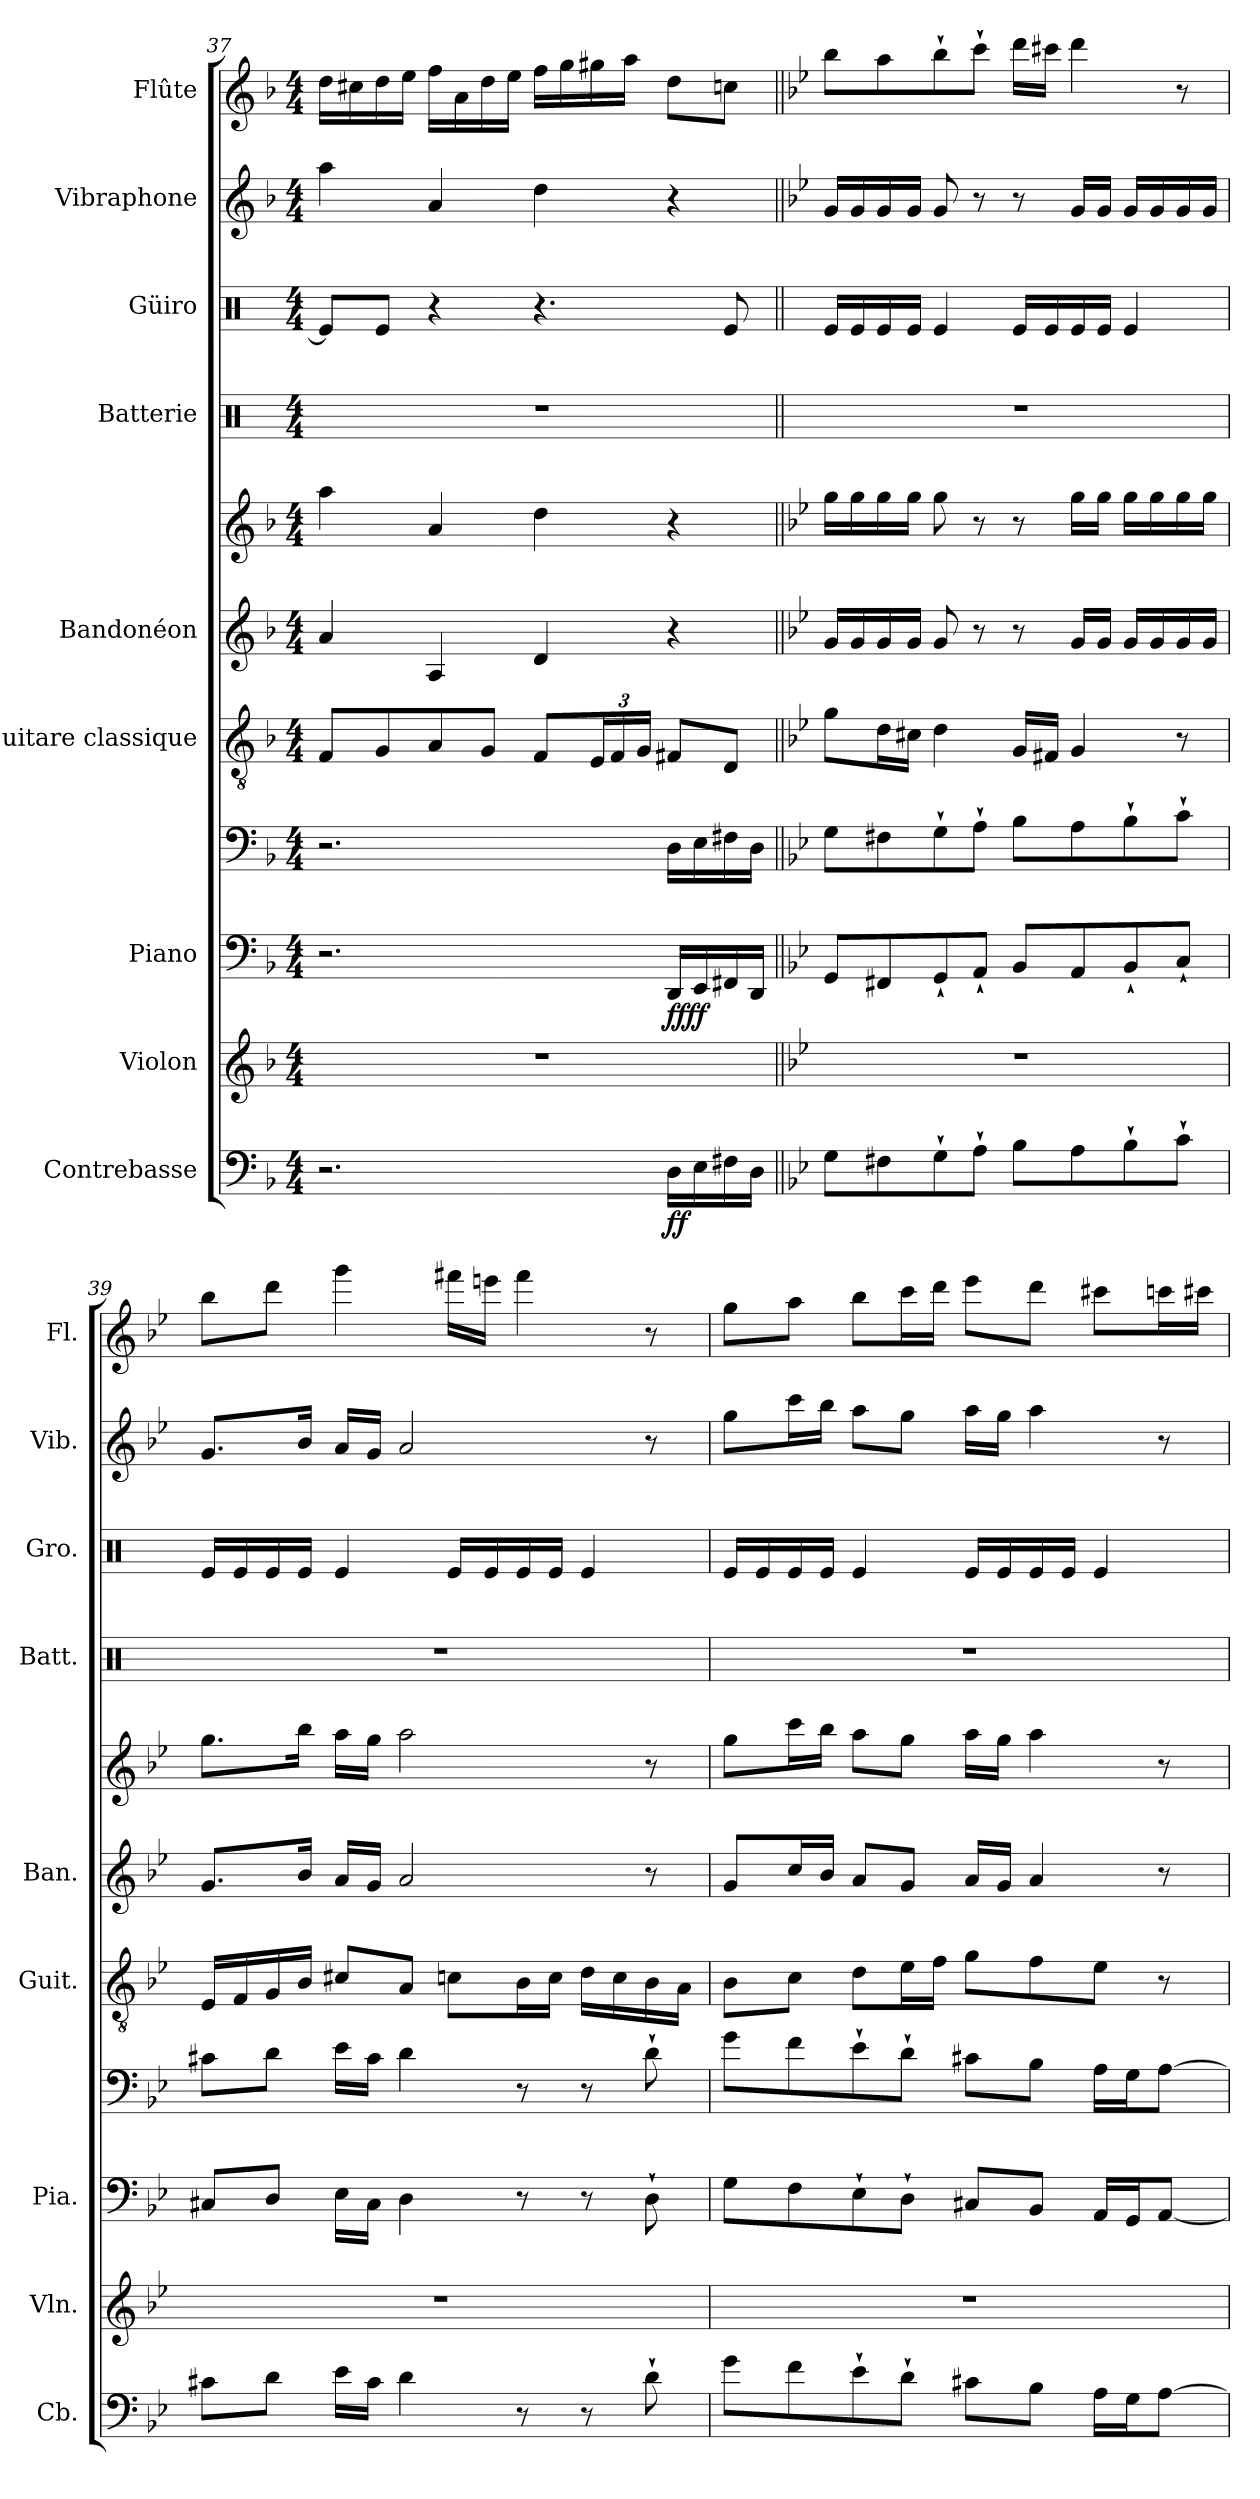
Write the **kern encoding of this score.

**kern	**dynam	**kern	**kern	**kern	**dynam	**kern	**kern	**kern	**kern	**kern	**kern	**kern
*part9	*part9	*part8	*part7	*part7	*part7	*part6	*part5	*part5	*part4	*part3	*part2	*part1
*staff11	*staff11	*staff10	*staff9	*staff8	*staff8/9	*staff7	*staff6	*staff5	*staff4	*staff3	*staff2	*staff1
*I"Contrebasse	*	*I"Violon	*I"Piano	*	*	*I"Guitare classique	*I"Bandonéon	*	*I"Batterie	*I"Güiro	*I"Vibraphone	*I"Flûte
*I'Cb.	*	*I'Vln.	*I'Pia.	*	*	*I'Guit.	*I'Ban.	*	*I'Batt.	*I'Gro.	*I'Vib.	*I'Fl.
*clefF4	*	*clefG2	*clefF4	*clefF4	*	*clefGv2	*clefG2	*clefG2	*clefX	*clefX	*clefG2	*clefG2
*ITrd7c12	*	*	*	*	*	*	*	*	*	*	*	*
*k[b-]	*	*k[b-]	*k[b-]	*k[b-]	*	*k[b-]	*k[b-]	*k[b-]	*k[]	*k[]	*k[b-]	*k[b-]
*M4/4	*	*M4/4	*M4/4	*M4/4	*	*M4/4	*M4/4	*M4/4	*M4/4	*M4/4	*M4/4	*M4/4
=37	=37	=37	=37	=37	=37	=37	=37	=37	=37	=37	=37	=37
2.r	.	1r	2.r	2.r	.	8F/L	4a/	4aa\	1r	8Re/L]	4aa\	16dd\LL
.	.	.	.	.	.	.	.	.	.	.	.	16cc#X\
.	.	.	.	.	.	8G/	.	.	.	8Re/J	.	16dd\
.	.	.	.	.	.	.	.	.	.	.	.	16ee\JJ
.	.	.	.	.	.	8A/	4A/	4a/	.	4r	4a/	16ff\LL
.	.	.	.	.	.	.	.	.	.	.	.	16a\
.	.	.	.	.	.	8G/J	.	.	.	.	.	16dd\
.	.	.	.	.	.	.	.	.	.	.	.	16ee\JJ
.	.	.	.	.	.	8F/L	4d/	4dd\	.	4.r	4dd\	16ff\LL
.	.	.	.	.	.	.	.	.	.	.	.	16gg\
*	*	*	*	*	*	*Xbrackettup	*	*	*	*	*	*
.	.	.	.	.	.	24E/L	.	.	.	.	.	16gg#X\
.	.	.	.	.	.	24F/	.	.	.	.	.	.
.	.	.	.	.	.	.	.	.	.	.	.	16aa\JJ
.	.	.	.	.	.	24G/JJ	.	.	.	.	.	.
!	!LO:DY:b	!	!	!	!LO:DY:b=2	!	!	!	!	!	!	!
!	!	!	!	!	!LO:DY:n=1:b	!	!	!	!	!	!	!
16DD\LL	ff	.	16DD/LL	16D\LL	ff ff	8F#X/L	4r	4r	.	.	4r	8dd\L
16EE\	.	.	16EE/	16E\	.	.	.	.	.	.	.	.
16FF#X\	.	.	16FF#X/	16F#X\	.	8D/J	.	.	.	8Re/	.	8ccn\J
16DD\JJ	.	.	16DD/JJ	16D\JJ	.	.	.	.	.	.	.	.
!!LO:PB:g=z
=38||	=38||	=38||	=38||	=38||	=38||	=38||	=38||	=38||	=38||	=38||	=38||	=38||
*k[b-e-]	*	*k[b-e-]	*k[b-e-]	*k[b-e-]	*	*k[b-e-]	*k[b-e-]	*k[b-e-]	*	*	*k[b-e-]	*k[b-e-]
8GG\L	.	1r	8GG/L	8G\L	.	8g\L	16g/LL	16gg\LL	1r	16Re/LL	16g/LL	8bb-\L
.	.	.	.	.	.	.	16g/	16gg\	.	16Re/	16g/	.
8FF#X\	.	.	8FF#X/	8F#X\	.	16d\L	16g/	16gg\	.	16Re/	16g/	8aa\
.	.	.	.	.	.	16c#X\JJ	16g/JJ	16gg\JJ	.	16Re/JJ	16g/JJ	.
8GG`\	.	.	8GG`/	8G`\	.	4d\	8g/	8gg\	.	4Re/	8g/	8bb-`\
8AA`\J	.	.	8AA`/J	8A`\J	.	.	8r	8r	.	.	8r	8ccc`\J
8BB-\L	.	.	8BB-/L	8B-\L	.	16G/LL	8r	8r	.	16Re/LL	8r	16ddd\LL
.	.	.	.	.	.	16F#X/JJ	.	.	.	16Re/	.	16ccc#X\JJ
8AA\	.	.	8AA/	8A\	.	4G/	16g/LL	16gg\LL	.	16Re/	16g/LL	4ddd\
.	.	.	.	.	.	.	16g/JJ	16gg\JJ	.	16Re/JJ	16g/JJ	.
8BB-`\	.	.	8BB-`/	8B-`\	.	.	16g/LL	16gg\LL	.	4Re/	16g/LL	.
.	.	.	.	.	.	.	16g/	16gg\	.	.	16g/	.
8C`\J	.	.	8C`/J	8c`\J	.	8r	16g/	16gg\	.	.	16g/	8r
.	.	.	.	.	.	.	16g/JJ	16gg\JJ	.	.	16g/JJ	.
=39	=39	=39	=39	=39	=39	=39	=39	=39	=39	=39	=39	=39
8C#X\L	.	1r	8C#X/L	8c#X\L	.	16E-/LL	8.g/L	8.gg\L	1r	16Re/LL	8.g/L	8bb-\L
.	.	.	.	.	.	16F/	.	.	.	16Re/	.	.
8D\J	.	.	8D/J	8d\J	.	16G/	.	.	.	16Re/	.	8ddd\J
.	.	.	.	.	.	16B-/JJ	16b-/Jk	16bb-\Jk	.	16Re/JJ	16b-/Jk	.
16E-\LL	.	.	16E-\LL	16e-\LL	.	8c#X/L	16a/LL	16aa\LL	.	4Re/	16a/LL	4ggg\
16C#\JJ	.	.	16C#\JJ	16c#\JJ	.	.	16g/JJ	16gg\JJ	.	.	16g/JJ	.
4D\	.	.	4D\	4d\	.	8A/J	2a/	2aa\	.	.	2a/	.
.	.	.	.	.	.	8cn\L	.	.	.	16Re/LL	.	16fff#X\LL
.	.	.	.	.	.	.	.	.	.	16Re/	.	16eeen\JJ
8r	.	.	8r	8r	.	16B-\L	.	.	.	16Re/	.	4fff#\
.	.	.	.	.	.	16c\JJ	.	.	.	16Re/JJ	.	.
8r	.	.	8r	8r	.	16d\LL	.	.	.	4Re/	.	.
.	.	.	.	.	.	16c\	.	.	.	.	.	.
8D`\	.	.	8D`\	8d`\	.	16B-\	8r	8r	.	.	8r	8r
.	.	.	.	.	.	16A\JJ	.	.	.	.	.	.
=40	=40	=40	=40	=40	=40	=40	=40	=40	=40	=40	=40	=40
8G\L	.	1r	8G\L	8g\L	.	8B-\L	8g/L	8gg\L	1r	16Re/LL	8gg\L	8gg\L
.	.	.	.	.	.	.	.	.	.	16Re/	.	.
8F\	.	.	8F\	8f\	.	8c\J	16cc/L	16ccc\L	.	16Re/	16ccc\L	8aa\J
.	.	.	.	.	.	.	16b-/JJ	16bb-\JJ	.	16Re/JJ	16bb-\JJ	.
8E-`\	.	.	8E-`\	8e-`\	.	8d\L	8a/L	8aa\L	.	4Re/	8aa\L	8bb-\L
8D`\J	.	.	8D`\J	8d`\J	.	16e-\L	8g/J	8gg\J	.	.	8gg\J	16ccc\L
.	.	.	.	.	.	16f\JJ	.	.	.	.	.	16ddd\JJ
8C#X\L	.	.	8C#X/L	8c#X\L	.	8g\L	16a/LL	16aa\LL	.	16Re/LL	16aa\LL	8eee-\L
.	.	.	.	.	.	.	16g/JJ	16gg\JJ	.	16Re/	16gg\JJ	.
8BB-\J	.	.	8BB-/J	8B-\J	.	8f\	4a/	4aa\	.	16Re/	4aa\	8ddd\J
.	.	.	.	.	.	.	.	.	.	16Re/JJ	.	.
16AA\LL	.	.	16AA/LL	16A\LL	.	8e-\J	.	.	.	4Re/	.	8ccc#X\L
16GG\J	.	.	16GG/J	16G\J	.	.	.	.	.	.	.	.
[8AA\J	.	.	[8AA/J	[8A\J	.	8r	8r	8r	.	.	8r	16cccn\L
.	.	.	.	.	.	.	.	.	.	.	.	16ccc#X\JJ
=	=	=	=	=	=	=	=	=	=	=	=	=
*-	*-	*-	*-	*-	*-	*-	*-	*-	*-	*-	*-	*-
